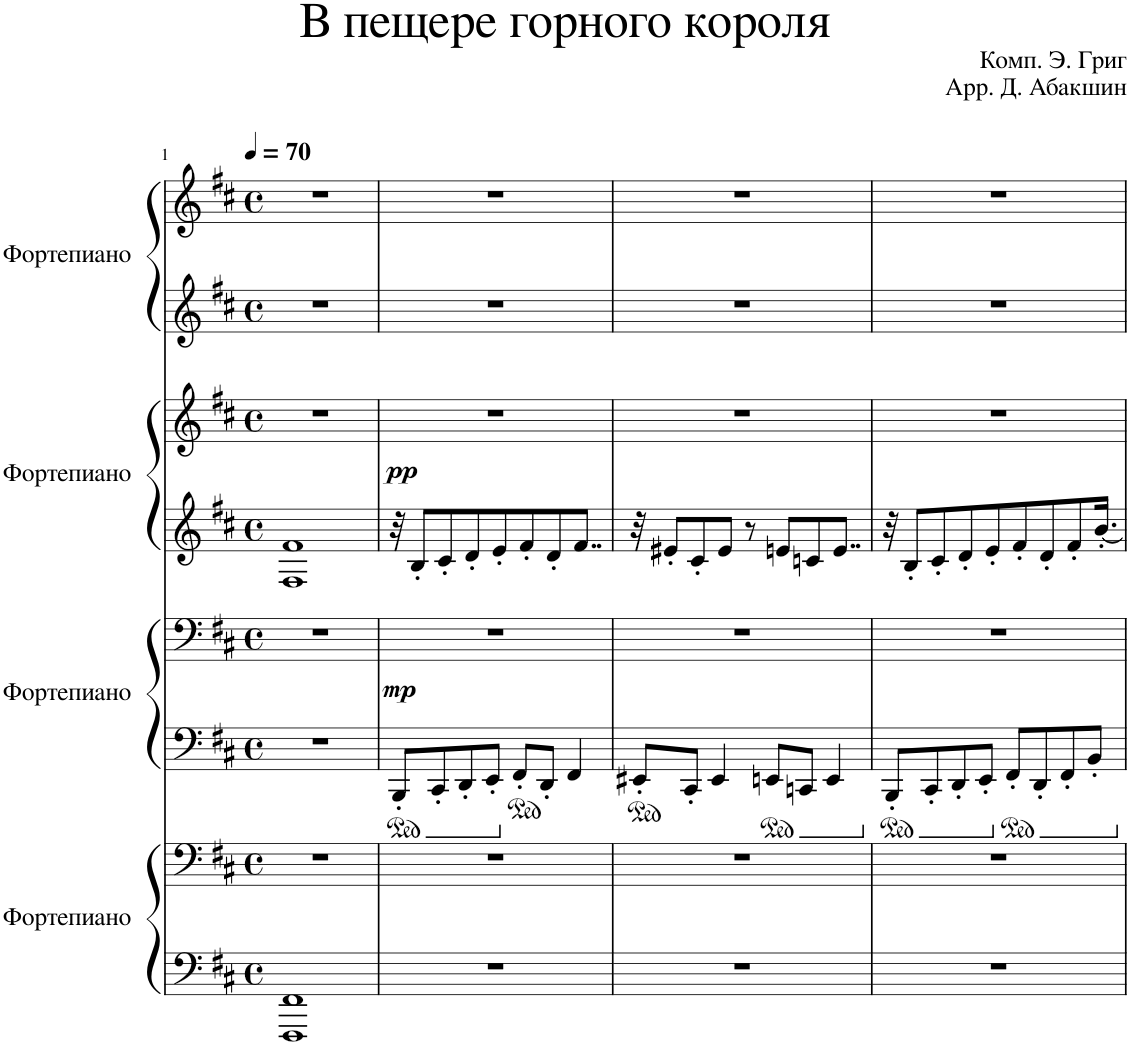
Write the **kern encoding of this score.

**kern	**kern	**kern	**kern	**dynam	**kern	**kern	**dynam	**kern	**kern
*part4	*part4	*part3	*part3	*part3	*part2	*part2	*part2	*part1	*part1
*staff8	*staff7	*staff6	*staff5	*staff5/6	*staff4	*staff3	*staff3/4	*staff2	*staff1
*I"Фортепиано	*	*I"Фортепиано	*	*	*I"Фортепиано	*	*	*I"Фортепиано	*
*clefF4	*clefF4	*clefF4	*clefF4	*	*clefG2	*clefG2	*	*clefG2	*clefG2
*k[f#c#]	*k[f#c#]	*k[f#c#]	*k[f#c#]	*	*k[f#c#]	*k[f#c#]	*	*k[f#c#]	*k[f#c#]
*M4/4	*M4/4	*M4/4	*M4/4	*	*M4/4	*M4/4	*	*M4/4	*M4/4
*met(c)	*met(c)	*met(c)	*met(c)	*	*met(c)	*met(c)	*	*met(c)	*met(c)
*MM70	*MM70	*MM70	*MM70	*	*MM70	*MM70	*	*MM70	*MM70
=1	=1	=1	=1	=1	=1	=1	=1	=1	=1
1FFF# 1FF#	1r	1r	1r	.	1F# 1f#	1r	.	1r	1r
=2	=2	=2	=2	=2	=2	=2	=2	=2	=2
!	!	!	!	!LO:DY:b	!	!	!LO:DY:b	!	!
1r	1r	8BBB'/L	1r	mp	32r	1r	pp	1r	1r
.	.	.	.	.	8B'/L	.	.	.	.
.	.	8CC#'/	.	.	.	.	.	.	.
.	.	.	.	.	8c#'/	.	.	.	.
.	.	8DD'/	.	.	.	.	.	.	.
.	.	.	.	.	8d'/	.	.	.	.
.	.	8EE'/J	.	.	.	.	.	.	.
.	.	.	.	.	8e'/	.	.	.	.
.	.	8FF#'/L	.	.	.	.	.	.	.
.	.	.	.	.	8f#'/	.	.	.	.
.	.	8DD'/J	.	.	.	.	.	.	.
.	.	.	.	.	8d'/	.	.	.	.
.	.	4FF#/	.	.	.	.	.	.	.
.	.	.	.	.	8..f#/J	.	.	.	.
=3	=3	=3	=3	=3	=3	=3	=3	=3	=3
1r	1r	8EE#X'/L	1r	.	32r	1r	.	1r	1r
.	.	.	.	.	8e#X'/L	.	.	.	.
.	.	8CC#'/J	.	.	.	.	.	.	.
.	.	.	.	.	8c#'/	.	.	.	.
.	.	4EE#/	.	.	.	.	.	.	.
.	.	.	.	.	8e#/J	.	.	.	.
.	.	.	.	.	8r	.	.	.	.
.	.	8EEn/L	.	.	.	.	.	.	.
.	.	.	.	.	8en/L	.	.	.	.
.	.	8CCn/J	.	.	.	.	.	.	.
.	.	.	.	.	8cn/	.	.	.	.
.	.	4EE/	.	.	.	.	.	.	.
.	.	.	.	.	8..e/J	.	.	.	.
=4	=4	=4	=4	=4	=4	=4	=4	=4	=4
1r	1r	8BBB'/L	1r	.	32r	1r	.	1r	1r
.	.	.	.	.	8B'/L	.	.	.	.
.	.	8CC#'/	.	.	.	.	.	.	.
.	.	.	.	.	8c#'/	.	.	.	.
.	.	8DD'/	.	.	.	.	.	.	.
.	.	.	.	.	8d'/	.	.	.	.
.	.	8EE'/J	.	.	.	.	.	.	.
.	.	.	.	.	8e'/	.	.	.	.
.	.	8FF#'/L	.	.	.	.	.	.	.
.	.	.	.	.	8f#'/	.	.	.	.
.	.	8DD'/	.	.	.	.	.	.	.
.	.	.	.	.	8d'/	.	.	.	.
.	.	8FF#'/	.	.	.	.	.	.	.
.	.	.	.	.	8f#'/	.	.	.	.
.	.	8BB'/J	.	.	.	.	.	.	.
.	.	.	.	.	[16.b'/Jk	.	.	.	.
=	=	=	=	=	=	=	=	=	=
*-	*-	*-	*-	*-	*-	*-	*-	*-	*-
